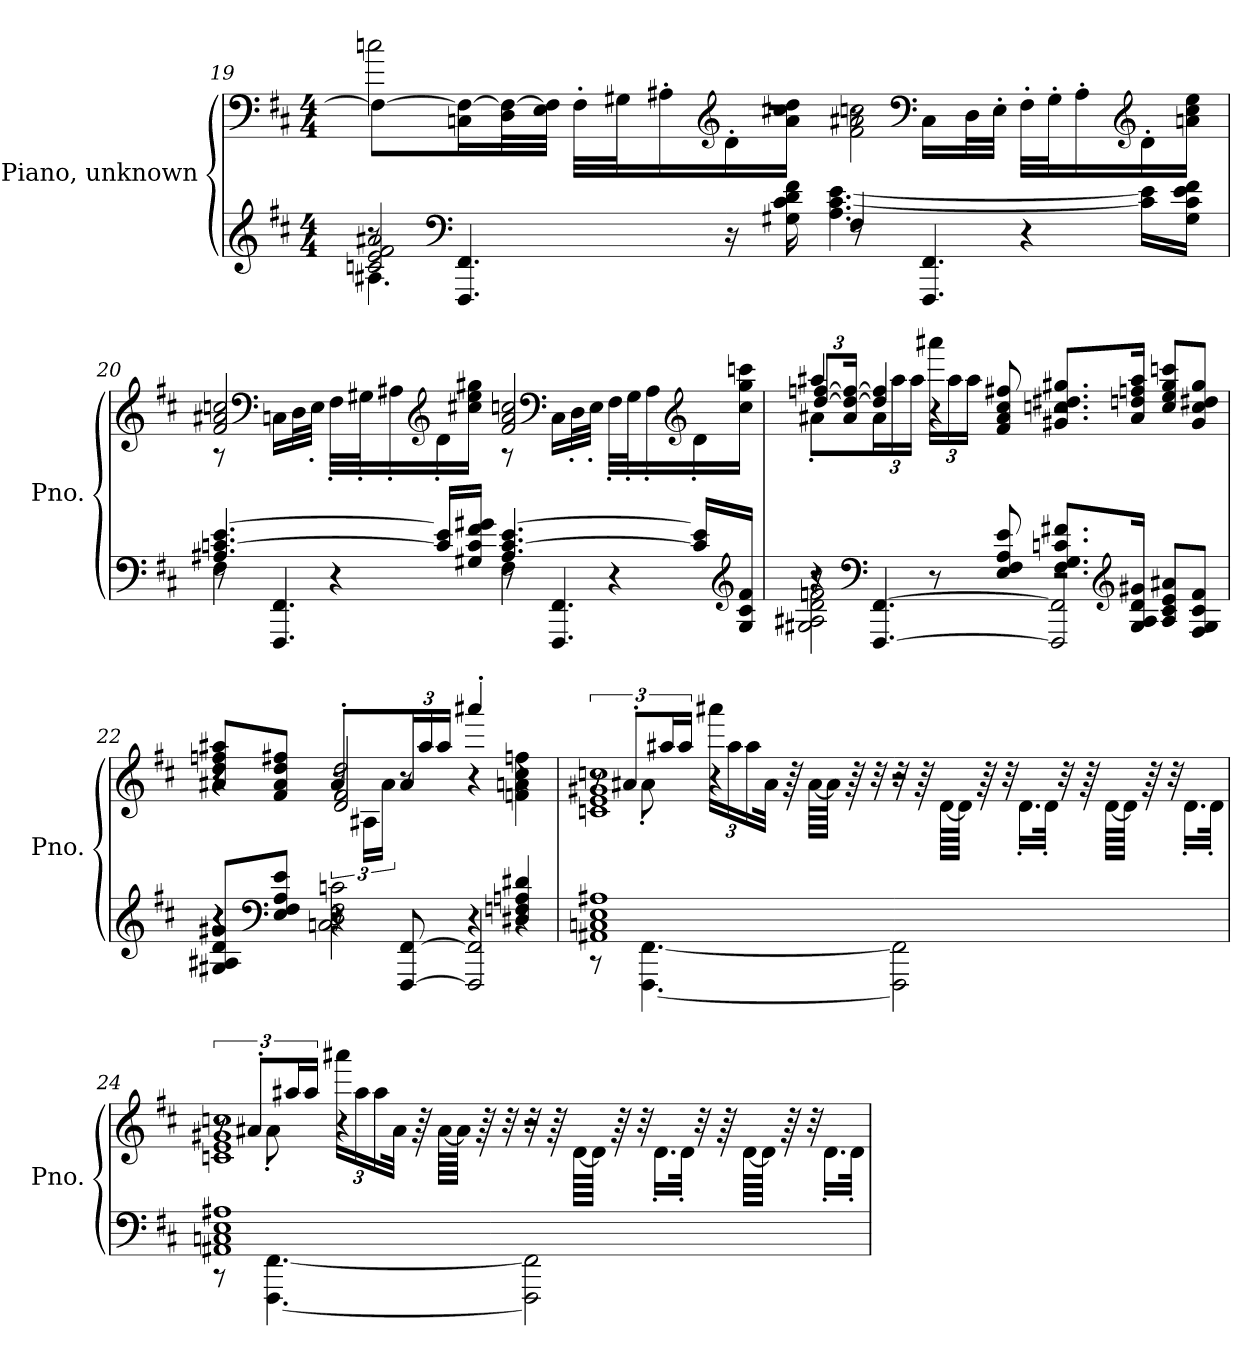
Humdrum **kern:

**kern	**kern
*part1	*part1
*staff2	*staff1
*I"Piano, unknown	*
*I'Pno.	*
!!LO:PB:g=z
*clefG2	*clefF4
*k[f#c#]	*k[f#c#]
*M4/4	*M4/4
=19	=19
*^	*^
*	*^	*	*^
2cn/ 2e/ 2f#/ 2a#X/	4.A#X\	8r	1r	2ccn\	8F#\L_
*clefF4	*	*	*	*	*
.	.	4.FFF#/ 4.FF#/	.	.	16Cn\ 16F#\_L
.	.	.	.	.	32D\ 32F#\_L
.	.	.	.	.	32E\ 32F#\]JJJ
.	.	.	.	.	32F#'\LLL
.	.	.	.	.	32G#X\J
.	.	.	.	.	16A#X'\
*	*	*	*clefG2	*	*
.	16r	.	.	.	16d'\
.	16G#X\ 16c\ 16d\ 16f#\	.	.	.	16a\ 16cc#X\ 16dd\JJ
4F#/	4.A#\ [4.c\ [4.e\	8r	.	2f#\ 2a#X\ 2ccn\	8r
*	*	*	*clefF4	*	*
.	.	4.FFF#/ 4.FF#/	.	.	16C\LL
.	.	.	.	.	32D\L
.	.	.	.	.	32E'\JJJ
4r	.	.	.	.	32F#'\LLL
.	.	.	.	.	32G#'\J
.	.	.	.	.	16A#'\
*	*	*	*clefG2	*	*
.	16c\] 16e\]LL	.	.	.	16d'\
.	16G#\ 16c\ 16e\ 16f#\JJ	.	.	.	16an\ 16cc\ 16ee\JJ
*	*	*	*	*v	*v
!!LO:LB:g=z
=20	=20	=20	=20	=20
4.A#X/ [4.cn/ [4.e/	4F#\	8r	2f#/ 2a#X/ 2ccn/	8r
*	*	*	*clefF4	*
.	.	4.FFF#/ 4.FF#/	.	16Cn\LL
.	.	.	.	32D\L
.	.	.	.	32E'\JJJ
.	4r	.	.	32F#'\LLL
.	.	.	.	32G#X'\J
.	.	.	.	16A#X'\
*	*	*	*clefG2	*
16c/] 16e/]LL	.	.	.	16d'\
16G#X/ 16c/ 16f#/ 16g#X/JJ	.	.	.	16cc#X\ 16ee\ 16gg#X\JJ
4.A#/ [4.c/ [4.e/	4F#\	8r	2f#/ 2a#/ 2ccn/	8r
*	*	*	*clefF4	*
.	.	4.FFF#/ 4.FF#/	.	16C\LL
.	.	.	.	32D'\L
.	.	.	.	32E'\JJJ
.	4r	.	.	32F#'\LLL
.	.	.	.	32G#'\J
.	.	.	.	16A#'\
*	*	*	*clefG2	*
16c/] 16e/]LL	.	.	.	16d'\
*clefG2	*	*	*	*
16G#/ 16c/ 16f#/JJ	.	.	.	16cc\ 16gg#\ 16cccn\JJ
!!LO:LB:g=z
=21	=21	=21	=21	=21
*	*	*	*	*^
*	*	*	*	*	*Xbrackettup
4r	2G#X\ 2A#X\ 2d\ 2fn\	8r	4aa#X/	8a#X'\L	[12dd/ [12ffn/L
.	.	.	.	.	24a#/ 24dd/_ 24ff/_Jk
*clefF4	*	*	*	*	*
.	.	[4.FFF#/ [4.FF#/	.	24a#\L	4dd/] 4ff/]
.	.	.	.	24aa#\	.
.	.	.	.	24aa#\JJ	.
8r	.	.	4r	24aaa#X\LL	.
.	.	.	.	24aa#\	.
.	.	.	.	24aa#\JJ	.
8E/ 8F#/ 8A#/ 8e/	.	.	.	8r	8f#/ 8a#/ 8cc#/ 8ff#X/
8.F#/ 8.G#/ 8.cn/ 8.f#X/L	2r	2FFF#/] 2FF#/]	2r	2r	8.g#X/ 8.ccn/ 8.dd#X/ 8.gg#X/L
*clefG2	*	*	*	*	*
16G#/ 16A#/ 16d/ 16g#X/Jk	.	.	.	.	16a#/ 16ddn/ 16ffn/ 16aa#/Jk
8A#/ 8c/ 8e/ 8a#X/L	.	.	.	.	8cc/ 8ee/ 8gg#/ 8cccn/L
8F#/ 8G#/ 8c/ 8f#/J	.	.	.	.	8g#/ 8cc/ 8dd#X/ 8gg#/J
!!LO:LB:g=z	!!	!!
=22	=22	=22	=22	=22	=22
8G#X/ 8A#X/ 8d/ 8g#X/L	4r	4r	8a#X/ 8dd/ 8ffn/ 8aa#X/L	4r	4r
*clefF4	*	*	*	*	*
8E/ 8F#/ 8A#/ 8e/J	.	.	8f#/ 8a#/ 8dd/ 8ff#X/J	.	.
*	*	*	*	*brackettup	*
4r	2Cn\ 2D\ 2F#\ 2cn\	8r	8a#'/L	24r	2d/ 2f#/ 2dd/
.	.	.	.	24A#X\LL	.
.	.	.	.	24a#\JJ	.
*	*	*	*Xbrackettup	*	*
.	.	[8FFF#/ [8FF#/	24a#/L	8r	.
.	.	.	24aa#/	.	.
.	.	.	24aa#/JJ	.	.
4r	.	2FFF#/] 2FF#/]	4aaa#X'/	4r	.
4D#X/ 4Fn/ 4An/ 4d#X/	4r	.	4r	4fn\ 4an\ 4cc#\ 4ffn\	4r
*	*v	*v	*	*	*
!!LO:LB:g=z	!!	!!
=23	=23	=23	=23	=23
*	*	*brackettup	*	*
1AA#X 1Cn 1E 1A#X	8r	12r	8r	1cn 1e 1g#X 1ccn
.	.	12a#X'/L	.	.
.	[4.FFF#\ [4.FF#\	.	8a#'\	.
.	.	24aa#X/L	.	.
.	.	24aa#/JJ	.	.
*	*	*	*Xbrackettup	*
.	.	4r	24aaa#X\LL	.
.	.	.	24aa#\	.
.	.	.	24aa#\	.
.	.	.	32a#\JJk	.
.	.	.	64r	.
.	.	.	[64a#\LLLL	.
.	.	.	64a#\JJJJ]	.
.	.	.	64r	.
.	.	.	32r	.
.	2FFF#\] 2FF#\]	2r	32r	.
.	.	.	64r	.
.	.	.	[64d\LLLL	.
.	.	.	64d\JJJJ]	.
.	.	.	64r	.
.	.	.	32r	.
.	.	.	16.d'\LL	.
.	.	.	32d'\JJk	.
.	.	.	32r	.
.	.	.	64r	.
.	.	.	[64d\LLLL	.
.	.	.	64d\JJJJ]	.
.	.	.	64r	.
.	.	.	32r	.
.	.	.	16.d'\LL	.
.	.	.	32d'\JJk	.
!!LO:LB:g=z	!!	!!
=24	=24	=24	=24	=24
*	*	*brackettup	*	*
1AA#X 1Cn 1E 1A#X	8r	12r	8r	1cn 1e 1g#X 1ccn
.	.	12a#X'/L	.	.
.	[4.FFF#\ [4.FF#\	.	8a#'\	.
.	.	24aa#X/L	.	.
.	.	24aa#/JJ	.	.
*	*	*	*Xbrackettup	*
.	.	4r	24aaa#X\LL	.
.	.	.	24aa#\	.
.	.	.	24aa#\	.
.	.	.	32a#\JJk	.
.	.	.	64r	.
.	.	.	[64a#\LLLL	.
.	.	.	64a#\JJJJ]	.
.	.	.	64r	.
.	.	.	32r	.
.	2FFF#\] 2FF#\]	2r	32r	.
.	.	.	64r	.
.	.	.	[64d\LLLL	.
.	.	.	64d\JJJJ]	.
.	.	.	64r	.
.	.	.	32r	.
.	.	.	16.d'\LL	.
.	.	.	32d'\JJk	.
.	.	.	32r	.
.	.	.	64r	.
.	.	.	[64d\LLLL	.
.	.	.	64d\JJJJ]	.
.	.	.	64r	.
.	.	.	32r	.
.	.	.	16.d'\LL	.
.	.	.	32d'\JJk	.
*v	*v	*	*	*
*	*v	*v	*v
=	=
*-	*-
